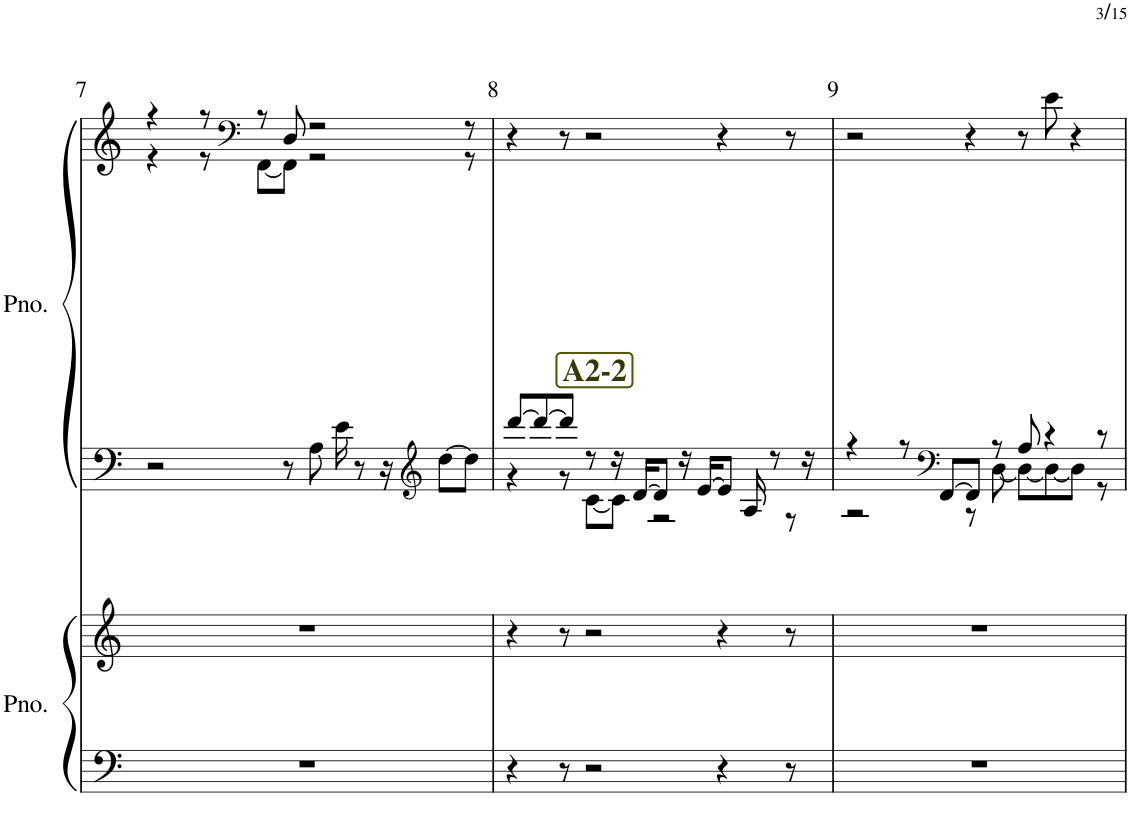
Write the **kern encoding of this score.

**kern	**kern	**kern	**kern
*part2	*part2	*part1	*part1
*staff4	*staff3	*staff2	*staff1
*I"ピアノ	*	*I"ピアノ	*
!!LO:PB:g=z
*clefF4	*clefG2	*clefF4	*clefG2
*k[]	*k[]	*k[]	*k[]
*M5/4	*M5/4	*M5/4	*M5/4
=7	=7	=7	=7
*	*	*	*^
4%5r	4%5r	2r	4r	4r
.	.	.	8r	8r
*	*	*	*clefF4	*
.	.	.	8r	[8FF\L
.	.	8r	8D/	8FF\J]
.	.	8A\	2r	2r
.	.	16e\	.	.
.	.	8r	.	.
.	.	16r	.	.
*	*	*clefG2	*	*
.	.	[8dd\L	.	.
.	.	8dd\J]	8r	8r
*	*	*	*v	*v
!!LO:REH:place=s1:b:B:cj:color=#373904:fs=15:t=A2-2:qo=1.5
=8	=8	=8	=8
*	*	*^	*
4r	4r	[8ddd/L	4r	4r
.	.	8ddd/_	.	.
8r	8r	8ddd/J]	8r	8r
2r	2r	8r	[8c\L	2r
.	.	16r	8c\J]	.
.	.	[16d/KL	.	.
.	.	8d/J]	2r	.
.	.	16r	.	.
.	.	[16e/KL	.	.
4r	4r	8e/J]	.	4r
.	.	16A/	.	.
.	.	8r	.	.
8r	8r	.	8r	8r
.	.	16r	.	.
=9	=9	=9	=9	=9
4%5r	4%5r	4r	2r	2r
.	.	8r	.	.
*	*	*clefF4	*	*
.	.	[8FF/L	.	.
.	.	8FF/J]	8r	4r
.	.	8r	[8D\	.
.	.	8A/	8D\L_	8r
.	.	4r	8D\_	8e\
.	.	.	8D\J]	4r
.	.	8r	8r	.
*	*	*v	*v	*
=	=	=	=
*-	*-	*-	*-
